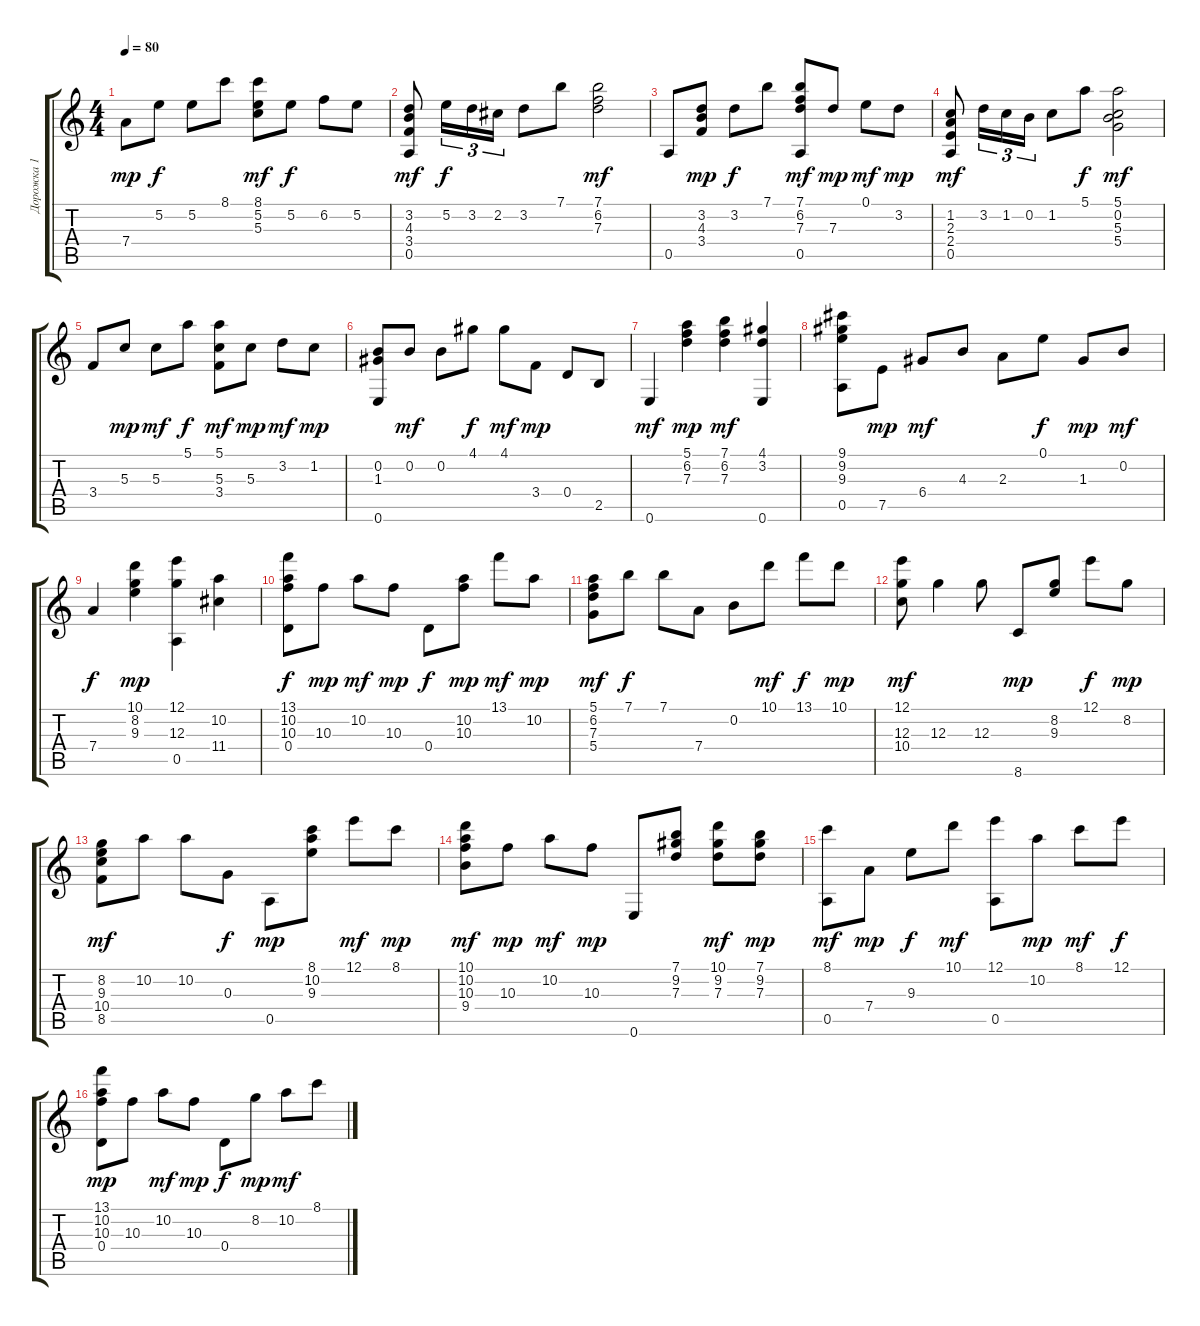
\track ("Дорожка 1" "Дорожка 1") {instrument acousticguitarnylon}
\staff {score tabs}
\tuning (E4 B3 G3 D3 A2 E2) {hide}
\ts (4 4)
\tempo 80
\clef g2
\ks c
7.4.8{dy mp} 5.2.8{dy f} 5.2.8 8.1.8 (8.1 5.2 5.3).8{dy mf} 5.2.8{dy f} 6.2.8 5.2.8 |
(3.2 4.3 3.4 0.5).8{dy mf} 5.2.16{tu (3 2) dy f} 3.2.16{tu (3 2)} 2.2.16{tu (3 2)} 3.2.8 7.1.8 (7.1 6.2 7.3).2{dy mf} |
0.5.8 (3.2 4.3 3.4).8{dy mp} 3.2.8{dy f} 7.1.8 (7.1 6.2 7.3 0.5).8{dy mf} 7.3.8{dy mp} 0.1.8{dy mf} 3.2.8{dy mp} |
(1.2 2.3 2.4 0.5).8{dy mf} 3.2.16{tu (3 2)} 1.2.16{tu (3 2)} 0.2.16{tu (3 2)} 1.2.8 5.1.8{dy f} (5.1 0.2 5.3 5.4).2{dy mf} |
3.4.8 5.3.8{dy mp} 5.3.8{dy mf} 5.1.8{dy f} (5.1 5.3 3.4).8{dy mf} 5.3.8{dy mp} 3.2.8{dy mf} 1.2.8{dy mp} |
(0.2 1.3 0.6).8 0.2.8{dy mf} 0.2.8 4.1.8{dy f} 4.1.8{dy mf} 3.4.8{dy mp} 0.4.8 2.5.8 |
0.6.4{dy mf} (5.1 6.2 7.3).4{dy mp} (7.1 6.2 7.3).4{dy mf} (4.1 3.2 0.6).4 |
(9.1 9.2 9.3 0.5).8 7.5.8{dy mp} 6.4.8{dy mf} 4.3.8 2.3.8 0.1.8{dy f} 1.3.8{dy mp} 0.2.8{dy mf} |
7.4.4{dy f} (10.1 8.2 9.3).4{dy mp} (12.1 12.3 0.5).4 (10.2 11.4).4 |
(13.1 10.2 10.3 0.4).8{dy f} 10.3.8{dy mp} 10.2.8{dy mf} 10.3.8{dy mp} 0.4.8{dy f} (10.2 10.3).8{dy mp} 13.1.8{dy mf} 10.2.8{dy mp} |
(5.1 6.2 7.3 5.4).8{dy mf} 7.1.8{dy f} 7.1.8 7.4.8 0.2.8 10.1.8{dy mf} 13.1.8{dy f} 10.1.8{dy mp} |
(12.1 12.3 10.4).8{dy mf} 12.3.4 12.3.8 8.6.8{dy mp} (8.2 9.3).8 12.1.8{dy f} 8.2.8{dy mp} |
(8.2 9.3 10.4 8.5).8{dy mf} 10.2.8 10.2.8 0.3.8{dy f} 0.5.8{dy mp} (8.1 10.2 9.3).8 12.1.8{dy mf} 8.1.8{dy mp} |
(10.1 10.2 10.3 9.4).8{dy mf} 10.3.8{dy mp} 10.2.8{dy mf} 10.3.8{dy mp} 0.6.8 (7.1 9.2 7.3).8 (10.1 9.2 7.3).8{dy mf} (7.1 9.2 7.3).8{dy mp} |
(8.1 0.5).8{dy mf} 7.4.8{dy mp} 9.3.8{dy f} 10.1.8{dy mf} (12.1 0.5).8 10.2.8{dy mp} 8.1.8{dy mf} 12.1.8{dy f} |
(13.1 10.2 10.3 0.4).8{dy mp} 10.3.8 10.2.8{dy mf} 10.3.8{dy mp} 0.4.8{dy f} 8.2.8{dy mp} 10.2.8{dy mf} 8.1.8
